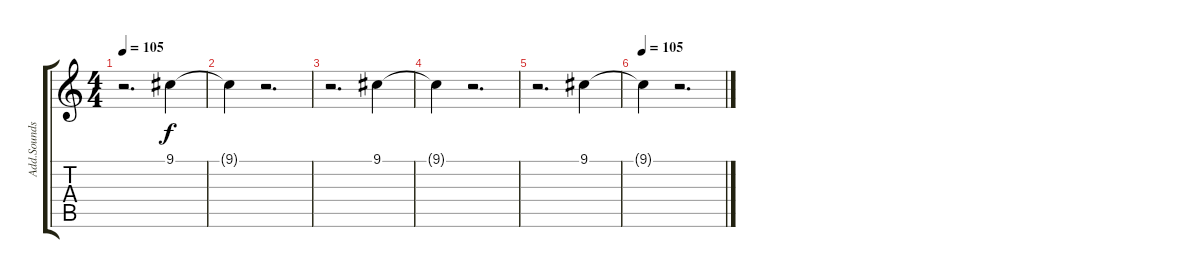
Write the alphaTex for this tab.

\track ("Add.Sounds 2" "Add.Sounds") {instrument electricpiano1}
\staff {score tabs}
\tuning (E4 B3 G3 D3 A2 E2) {hide}
\ts (4 4)
\tempo 105
\clef g2
\ks c
r.2{d dy f} 9.1.4 |
9.1{t}.4 r.2{d} |
r.2{d} 9.1.4 |
9.1{t}.4 r.2{d} |
r.2{d} 9.1.4 |
\tempo 105
9.1{t}.4 r.2{d}
